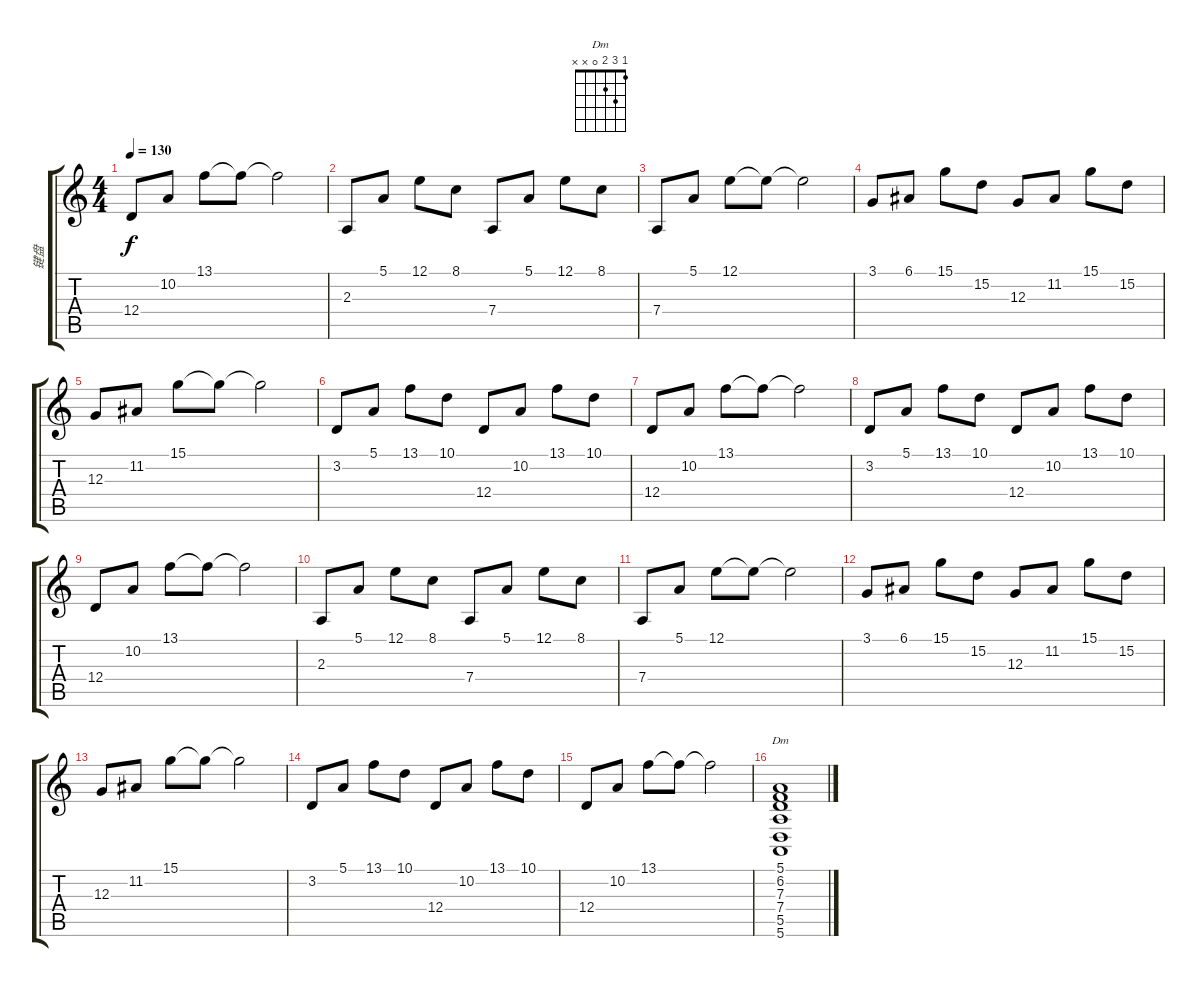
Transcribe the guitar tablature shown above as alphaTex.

\track ("键盘" "键盘") {instrument seashore}
\staff {score tabs}
\tuning (E4 B3 G3 D3 A2 E2) {hide}
\chord ("Dm" 1 3 2 0 x x)
\ts (4 4)
\tempo 130
\clef g2
\ks c
12.4.8{dy f} 10.2.8 13.1.8 13.1{t}.8 13.1{t}.2 |
2.3.8 5.1.8 12.1.8 8.1.8 7.4.8 5.1.8 12.1.8 8.1.8 |
7.4.8 5.1.8 12.1.8 12.1{t}.8 12.1{t}.2 |
3.1.8 6.1.8 15.1.8 15.2.8 12.3.8 11.2.8 15.1.8 15.2.8 |
12.3.8 11.2.8 15.1.8 15.1{t}.8 15.1{t}.2 |
3.2.8 5.1.8 13.1.8 10.1.8 12.4.8 10.2.8 13.1.8 10.1.8 |
12.4.8 10.2.8 13.1.8 13.1{t}.8 13.1{t}.2 |
3.2.8 5.1.8 13.1.8 10.1.8 12.4.8 10.2.8 13.1.8 10.1.8 |
12.4.8 10.2.8 13.1.8 13.1{t}.8 13.1{t}.2 |
2.3.8 5.1.8 12.1.8 8.1.8 7.4.8 5.1.8 12.1.8 8.1.8 |
7.4.8 5.1.8 12.1.8 12.1{t}.8 12.1{t}.2 |
3.1.8 6.1.8 15.1.8 15.2.8 12.3.8 11.2.8 15.1.8 15.2.8 |
12.3.8 11.2.8 15.1.8 15.1{t}.8 15.1{t}.2 |
3.2.8 5.1.8 13.1.8 10.1.8 12.4.8 10.2.8 13.1.8 10.1.8 |
12.4.8 10.2.8 13.1.8 13.1{t}.8 13.1{t}.2 |
(5.1 6.2 7.3 7.4 5.5 5.6).1{ch "Dm" volume 11 instrument synthstrings1}
